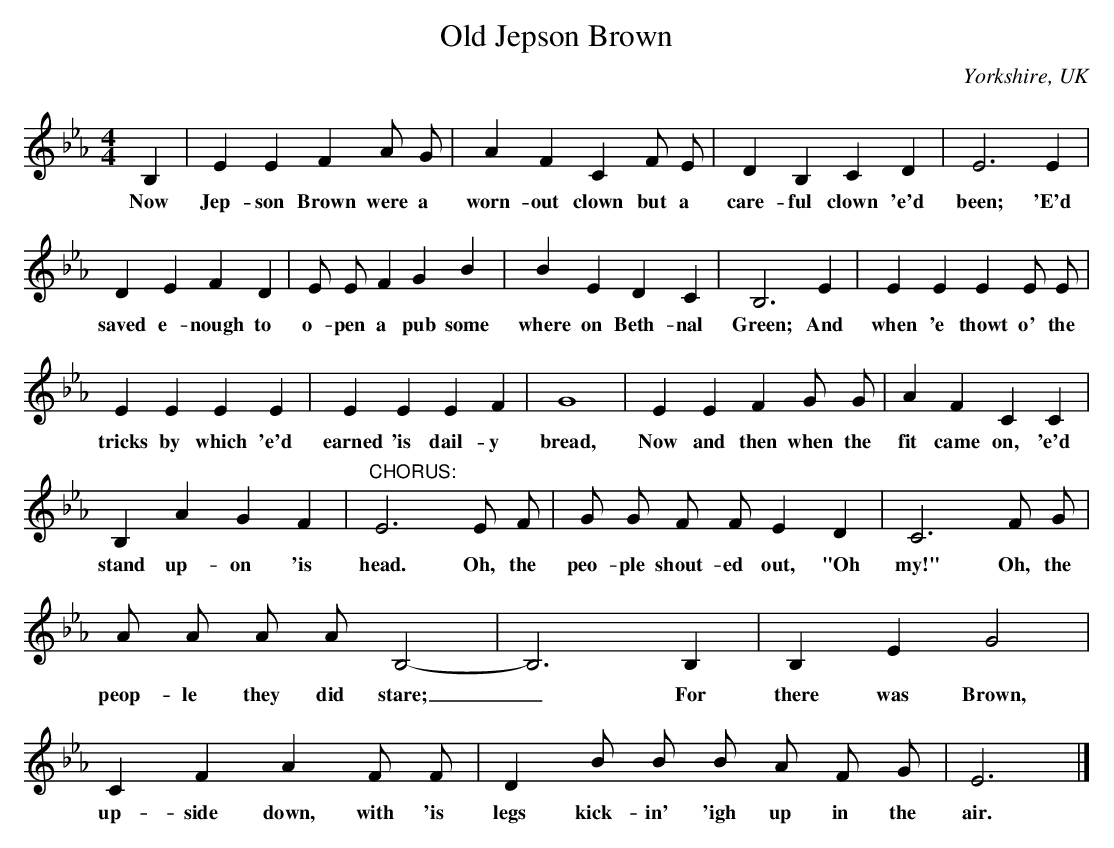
X:1
T:Old Jepson Brown
O:Yorkshire, UK
M:4/4
L:1/4
K:Eb
B,|E E F A/ G/|A F C F/ E/|D B, C D|E3 E|
w: Now Jep- son Brown were a worn- out clown but a care- ful clown 'e'd been; 'E'd
D E F D|E/ E/ F G B|B E D C|B,3 E|E E E E/ E/|
w: saved e- nough to o- pen a pub some where on Beth- nal Green; And when 'e thowt o' the
E E E E|E E E F|G4|E E F G/ G/|A F C C|
w: tricks by which 'e'd earned 'is dail- y bread, Now and then when the fit came on, 'e'd
B, A G F|"CHORUS:"E3 E/ F/|G/ G/ F/ F/ E D|C3 F/ G/|
w: stand up- on 'is head. Oh, the peo- ple shout- ed out, "Oh my!" Oh, the
A/ A/ A/ A/ B,2-|B,3 B,|B, E G2|
w: peop- le they did stare;_ For there was Brown,
C F A F/ F/|D B/ B/ B/ A/ F/ G/|E3|]
w: up- side down, with 'is legs kick- in' 'igh up in the air.
